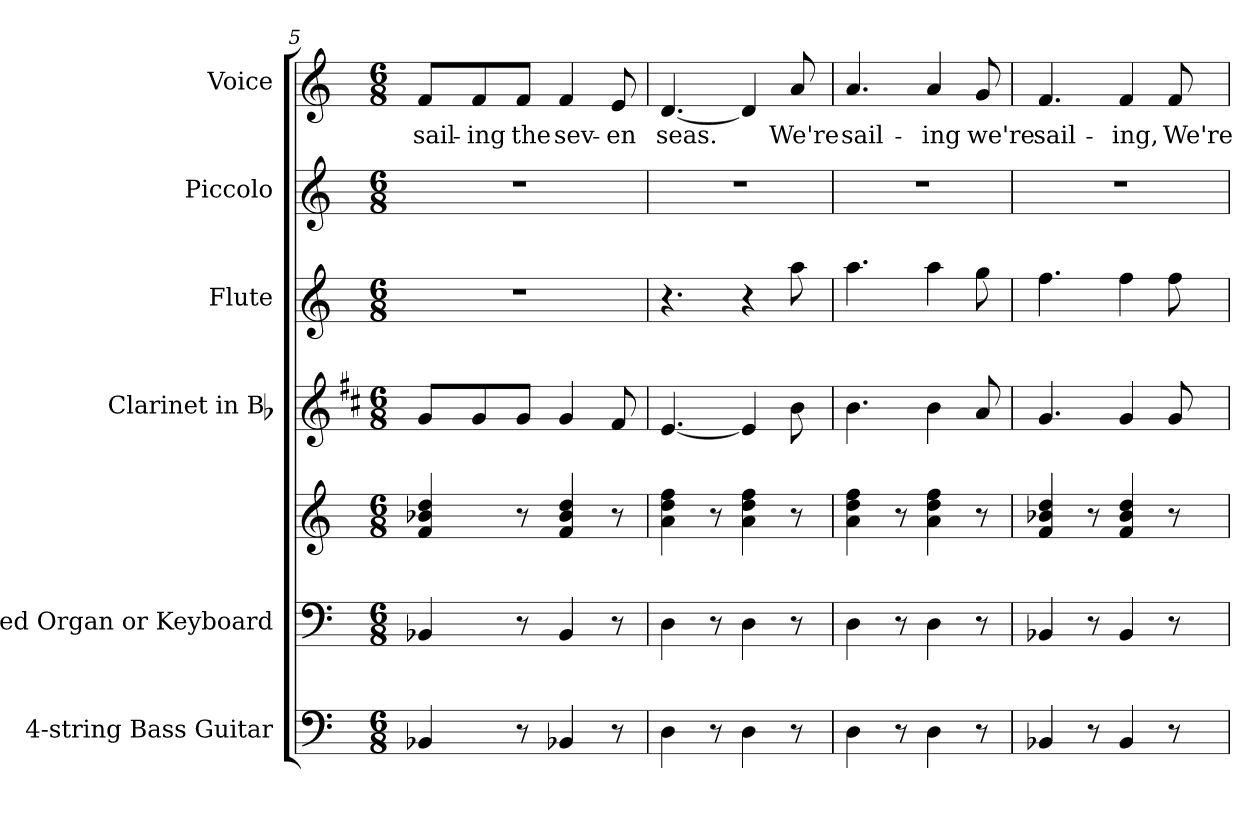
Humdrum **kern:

**kern	**kern	**kern	**kern	**kern	**kern	**kern	**text
*part6	*part5	*part5	*part4	*part3	*part2	*part1	*part1
*staff7	*staff6	*staff5	*staff4	*staff3	*staff2	*staff1	*staff1
*I"4-string Bass Guitar	*I"Reed Organ or Keyboard	*	*I"Clarinet in Bb	*I"Flute	*I"Piccolo	*I"Voice	*
*I'Bass	*I'R. Organ	*	*I'Cl.	*I'Fl.	*I'Picc.	*I'Voice	*
*clefF4	*clefF4	*clefG2	*clefG2	*clefG2	*clefG2	*clefG2	*
*ITrd7c12	*	*	*ITrd1c2	*	*ITrd-7c-12	*	*
*k[]	*k[]	*k[]	*k[]	*k[]	*k[]	*k[]	*
*C:	*C:	*C:	*C:	*C:	*C:	*C:	*
*M6/8	*M6/8	*M6/8	*M6/8	*M6/8	*M6/8	*M6/8	*
=5	=5	=5	=5	=5	=5	=5	=5
!	!	!	!	!LO:N:vis=1	!LO:N:vis=1	!	!
!	!	!	!	!	!	!	!LO:LY:b:color=#000000
4BBB-Xi/	4BB-Xi/	4fi/ 4b-Xi 4ddi	8fi/L	2.r	2.r	8fi/L	sail-
!	!	!	!	!	!	!	!LO:LY:b:color=#000000
.	.	.	8fi/	.	.	8fi/	-ing
!	!	!	!	!	!	!	!LO:LY:b:color=#000000
8r	8r	8r	8fi/J	.	.	8fi/J	the
!	!	!	!	!	!	!	!LO:LY:b:color=#000000
4BBB-Xi/	4BB-i/	4fi/ 4b-i 4ddi	4fi/	.	.	4fi/	sev-
!	!	!	!	!	!	!	!LO:LY:b:color=#000000
8r	8r	8r	8ei/	.	.	8ei/	-en
=6	=6	=6	=6	=6	=6	=6	=6
!	!	!	!	!	!LO:N:vis=1	!	!
!	!	!	!	!	!	!	!LO:LY:b:color=#000000
4DDi\	4Di\	4ai\ 4ddi 4ffi	[4.di/	4.r	2.r	[4.di/	seas.
8r	8r	8r	.	.	.	.	.
4DDi\	4Di\	4ai\ 4ddi 4ffi	4di/]	4r	.	4di/]	.
!	!	!	!	!	!	!	!LO:LY:b:color=#000000
8r	8r	8r	8ai\	8aai\	.	8ai/	We're
=7	=7	=7	=7	=7	=7	=7	=7
!	!	!	!	!	!LO:N:vis=1	!	!
!	!	!	!	!	!	!	!LO:LY:b:color=#000000
4DDi\	4Di\	4ai\ 4ddi 4ffi	4.ai\	4.aai\	2.r	4.ai/	sail-
8r	8r	8r	.	.	.	.	.
!	!	!	!	!	!	!	!LO:LY:b:color=#000000
4DDi\	4Di\	4ai\ 4ddi 4ffi	4ai\	4aai\	.	4ai/	-ing
!	!	!	!	!	!	!	!LO:LY:b:color=#000000
8r	8r	8r	8gi/	8ggi\	.	8gi/	we're
!!LO:LB:g=z
=8	=8	=8	=8	=8	=8	=8	=8
!	!	!	!	!	!LO:N:vis=1	!	!
!	!	!	!	!	!	!	!LO:LY:b:color=#000000
4BBB-Xi/	4BB-Xi/	4fi/ 4b-Xi 4ddi	4.fi/	4.ffi\	2.r	4.fi/	sail-
8r	8r	8r	.	.	.	.	.
!	!	!	!	!	!	!	!LO:LY:b:color=#000000
4BBB-i/	4BB-i/	4fi/ 4b-i 4ddi	4fi/	4ffi\	.	4fi/	-ing,
!	!	!	!	!	!	!	!LO:LY:b:color=#000000
8r	8r	8r	8fi/	8ffi\	.	8fi/	We're
=	=	=	=	=	=	=	=
*-	*-	*-	*-	*-	*-	*-	*-
